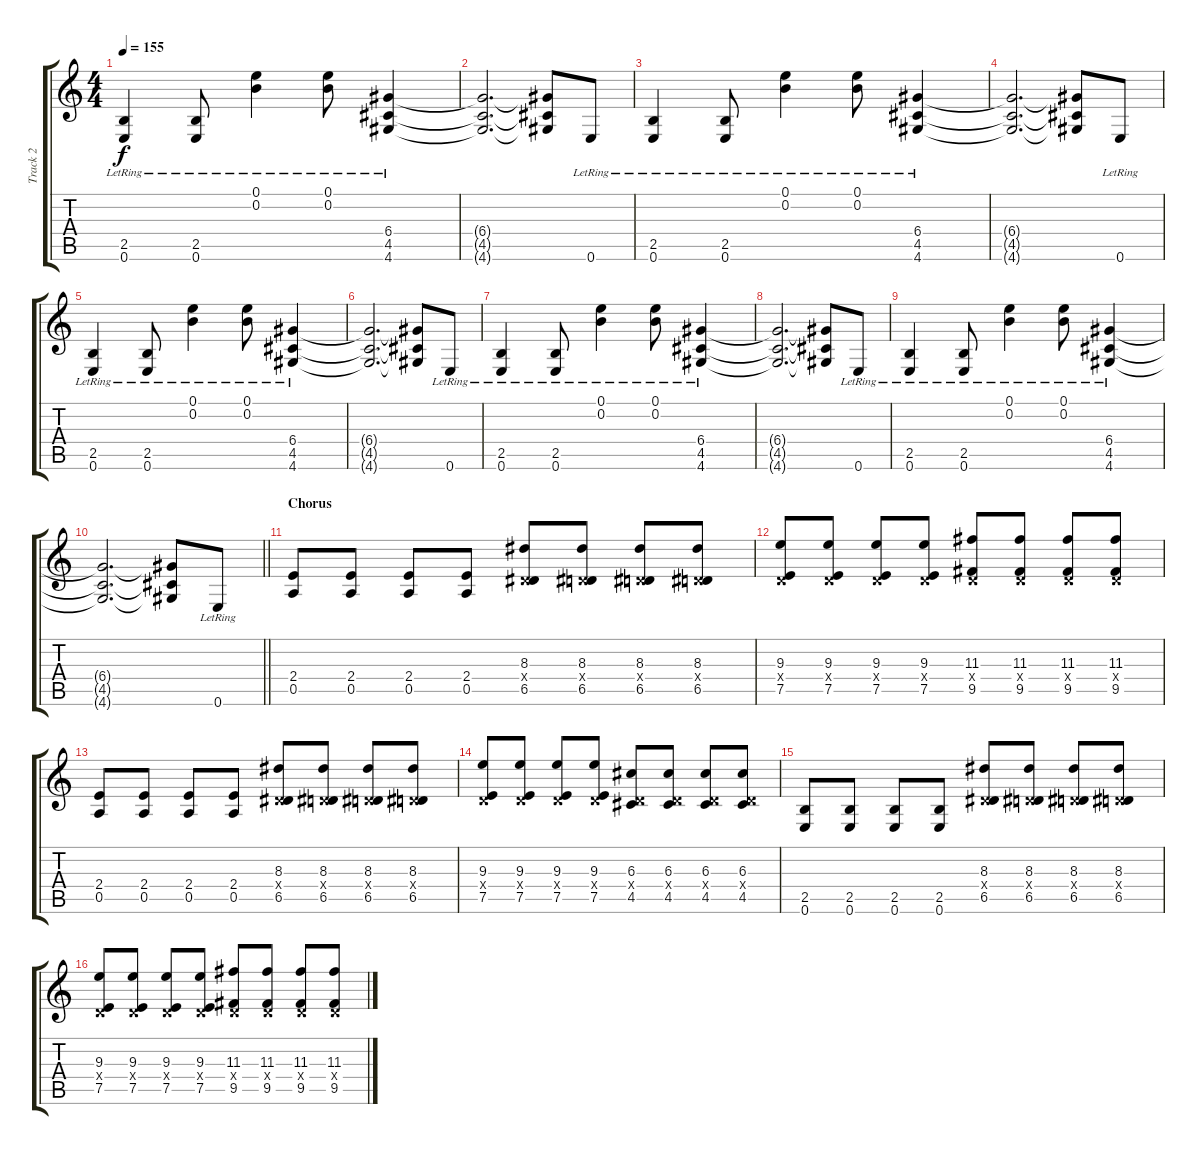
\track ("Track 2" "Track 2") {instrument overdrivenguitar}
\staff {score tabs}
\tuning (E4 B3 G3 D3 A2 E2) {hide}
\ts (4 4)
\tempo 155
\clef g2
\ks c
(2.5{lr} 0.6{lr}).4{dy f} (2.5{lr} 0.6{lr}).8 (0.1{lr} 0.2{lr}).4 (0.1{lr} 0.2{lr}).8 (6.4{lr} 4.5{lr} 4.6{lr}).4 |
(6.4{t} 4.5{t} 4.6{t}).2{d} (6.4{t} 4.5{t} 4.6{t}).8 0.6{lr}.8 |
(2.5{lr} 0.6{lr}).4 (2.5{lr} 0.6{lr}).8 (0.1{lr} 0.2{lr}).4 (0.1{lr} 0.2{lr}).8 (6.4{lr} 4.5{lr} 4.6{lr}).4 |
(6.4{t} 4.5{t} 4.6{t}).2{d} (6.4{t} 4.5{t} 4.6{t}).8 0.6{lr}.8 |
(2.5{lr} 0.6{lr}).4 (2.5{lr} 0.6{lr}).8 (0.1{lr} 0.2{lr}).4 (0.1{lr} 0.2{lr}).8 (6.4{lr} 4.5{lr} 4.6{lr}).4 |
(6.4{t} 4.5{t} 4.6{t}).2{d} (6.4{t} 4.5{t} 4.6{t}).8 0.6{lr}.8 |
(2.5{lr} 0.6{lr}).4 (2.5{lr} 0.6{lr}).8 (0.1{lr} 0.2{lr}).4 (0.1{lr} 0.2{lr}).8 (6.4{lr} 4.5{lr} 4.6{lr}).4 |
(6.4{t} 4.5{t} 4.6{t}).2{d} (6.4{t} 4.5{t} 4.6{t}).8 0.6{lr}.8 |
(2.5{lr} 0.6{lr}).4 (2.5{lr} 0.6{lr}).8 (0.1{lr} 0.2{lr}).4 (0.1{lr} 0.2{lr}).8 (6.4{lr} 4.5{lr} 4.6{lr}).4 |
\barLineRight lightlight
(6.4{t} 4.5{t} 4.6{t}).2{d} (6.4{t} 4.5{t} 4.6{t}).8 0.6{lr}.8 |
\section ("" "Chorus")
(2.4 0.5).8 (2.4 0.5).8 (2.4 0.5).8 (2.4 0.5).8 (8.3 0.4{x} 6.5).8 (8.3 0.4{x} 6.5).8 (8.3 0.4{x} 6.5).8 (8.3 0.4{x} 6.5).8 |
(9.3 0.4{x} 7.5).8 (9.3 0.4{x} 7.5).8 (9.3 0.4{x} 7.5).8 (9.3 0.4{x} 7.5).8 (11.3 0.4{x} 9.5).8 (11.3 0.4{x} 9.5).8 (11.3 0.4{x} 9.5).8 (11.3 0.4{x} 9.5).8 |
(2.4 0.5).8 (2.4 0.5).8 (2.4 0.5).8 (2.4 0.5).8 (8.3 0.4{x} 6.5).8 (8.3 0.4{x} 6.5).8 (8.3 0.4{x} 6.5).8 (8.3 0.4{x} 6.5).8 |
(9.3 0.4{x} 7.5).8 (9.3 0.4{x} 7.5).8 (9.3 0.4{x} 7.5).8 (9.3 0.4{x} 7.5).8 (6.3 0.4{x} 4.5).8 (6.3 0.4{x} 4.5).8 (6.3 0.4{x} 4.5).8 (6.3 0.4{x} 4.5).8 |
(2.5 0.6).8 (2.5 0.6).8 (2.5 0.6).8 (2.5 0.6).8 (8.3 0.4{x} 6.5).8 (8.3 0.4{x} 6.5).8 (8.3 0.4{x} 6.5).8 (8.3 0.4{x} 6.5).8 |
(9.3 0.4{x} 7.5).8 (9.3 0.4{x} 7.5).8 (9.3 0.4{x} 7.5).8 (9.3 0.4{x} 7.5).8 (11.3 0.4{x} 9.5).8 (11.3 0.4{x} 9.5).8 (11.3 0.4{x} 9.5).8 (11.3 0.4{x} 9.5).8
